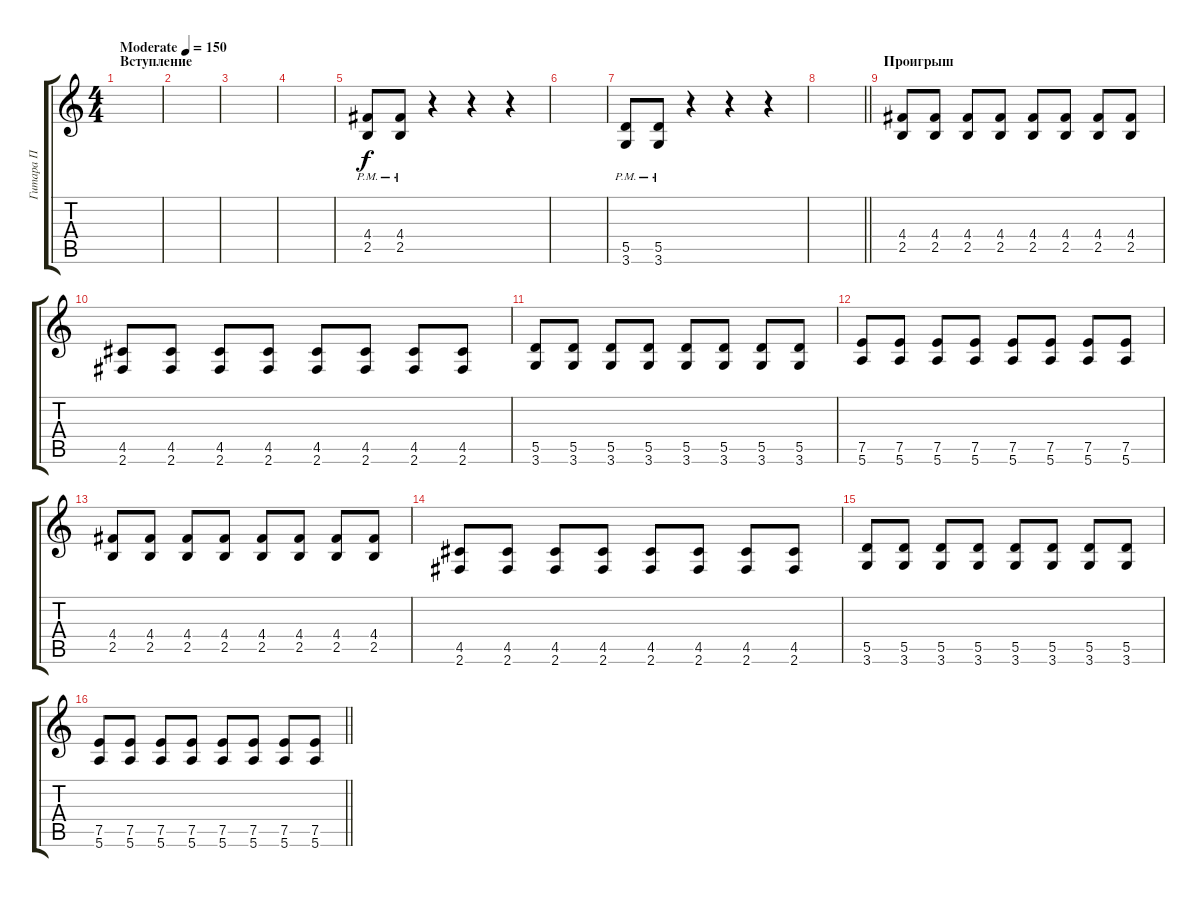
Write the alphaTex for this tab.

\track ("Гитара П" "Гитара П") {instrument distortionguitar}
\staff {score tabs}
\tuning (E4 B3 G3 D3 A2 E2) {hide}
\ts (4 4)
\section ("" "Вступление")
\tempo (150 "Moderate")
\clef g2
\ks c
|
|
|
|
(4.4{pm} 2.5{pm}).8 (4.4{pm} 2.5{pm}).8 r.4 r.4 r.4 |
|
(5.5{pm} 3.6{pm}).8 (5.5{pm} 3.6{pm}).8 r.4 r.4 r.4 |
\barLineRight lightlight
|
\section ("" "Проигрыш")
(4.4 2.5).8 (4.4 2.5).8 (4.4 2.5).8 (4.4 2.5).8 (4.4 2.5).8 (4.4 2.5).8 (4.4 2.5).8 (4.4 2.5).8 |
(4.5 2.6).8 (4.5 2.6).8 (4.5 2.6).8 (4.5 2.6).8 (4.5 2.6).8 (4.5 2.6).8 (4.5 2.6).8 (4.5 2.6).8 |
(5.5 3.6).8 (5.5 3.6).8 (5.5 3.6).8 (5.5 3.6).8 (5.5 3.6).8 (5.5 3.6).8 (5.5 3.6).8 (5.5 3.6).8 |
(7.5 5.6).8 (7.5 5.6).8 (7.5 5.6).8 (7.5 5.6).8 (7.5 5.6).8 (7.5 5.6).8 (7.5 5.6).8 (7.5 5.6).8 |
(4.4 2.5).8 (4.4 2.5).8 (4.4 2.5).8 (4.4 2.5).8 (4.4 2.5).8 (4.4 2.5).8 (4.4 2.5).8 (4.4 2.5).8 |
(4.5 2.6).8 (4.5 2.6).8 (4.5 2.6).8 (4.5 2.6).8 (4.5 2.6).8 (4.5 2.6).8 (4.5 2.6).8 (4.5 2.6).8 |
(5.5 3.6).8 (5.5 3.6).8 (5.5 3.6).8 (5.5 3.6).8 (5.5 3.6).8 (5.5 3.6).8 (5.5 3.6).8 (5.5 3.6).8 |
\barLineRight lightlight
(7.5 5.6).8 (7.5 5.6).8 (7.5 5.6).8 (7.5 5.6).8 (7.5 5.6).8 (7.5 5.6).8 (7.5 5.6).8 (7.5 5.6).8
